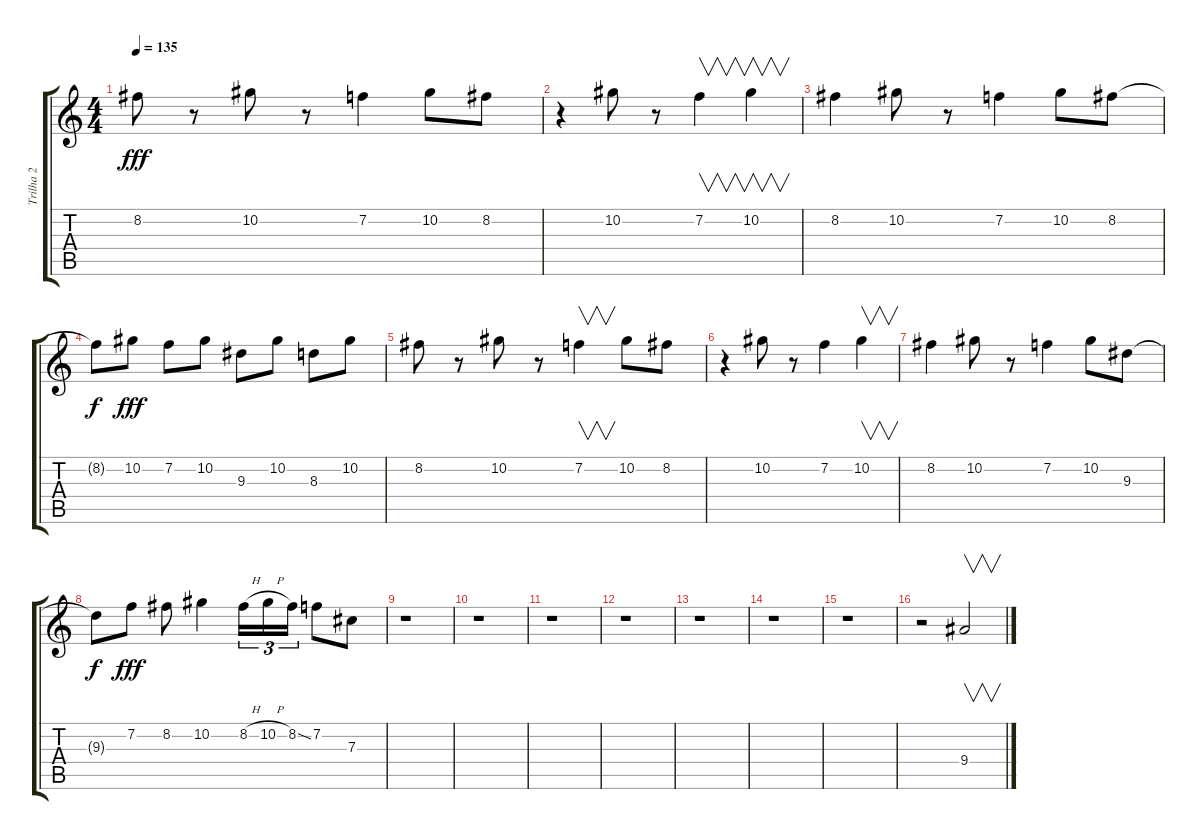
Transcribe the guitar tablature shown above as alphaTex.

\track ("Trilha 2" "Trilha 2") {instrument overdrivenguitar}
\staff {score tabs}
\tuning (Eb4 Bb3 Gb3 Db3 Ab2 Eb2) {hide}
\ts (4 4)
\tempo 135
\clef g2
\ks c
8.2.8{dy fff} r.8 10.2.8 r.8 7.2.4 10.2.8 8.2.8 |
r.4 10.2.8 r.8 7.2.4{v} 10.2.4{v} |
8.2.4 10.2.8 r.8 7.2.4 10.2.8 8.2.8 |
8.2{t}.8{dy f} 10.2.8{dy fff} 7.2.8 10.2.8 9.3.8 10.2.8 8.3.8 10.2.8 |
8.2.8 r.8 10.2.8 r.8 7.2.4{v} 10.2.8 8.2.8 |
r.4 10.2.8 r.8 7.2.4 10.2.4{v} |
8.2.4 10.2.8 r.8 7.2.4 10.2.8 9.3.8 |
9.3{t}.8{dy f} 7.2.8{dy fff} 8.2.8 10.2.4 8.2{h}.16{tu (3 2)} 10.2{h}.16{tu (3 2)} 8.2{ss}.16{tu (3 2)} 7.2.8 7.3.8 |
r.1 |
r.1 |
r.1 |
r.1 |
r.1 |
r.1 |
r.1 |
r.2 9.4.2{v}
